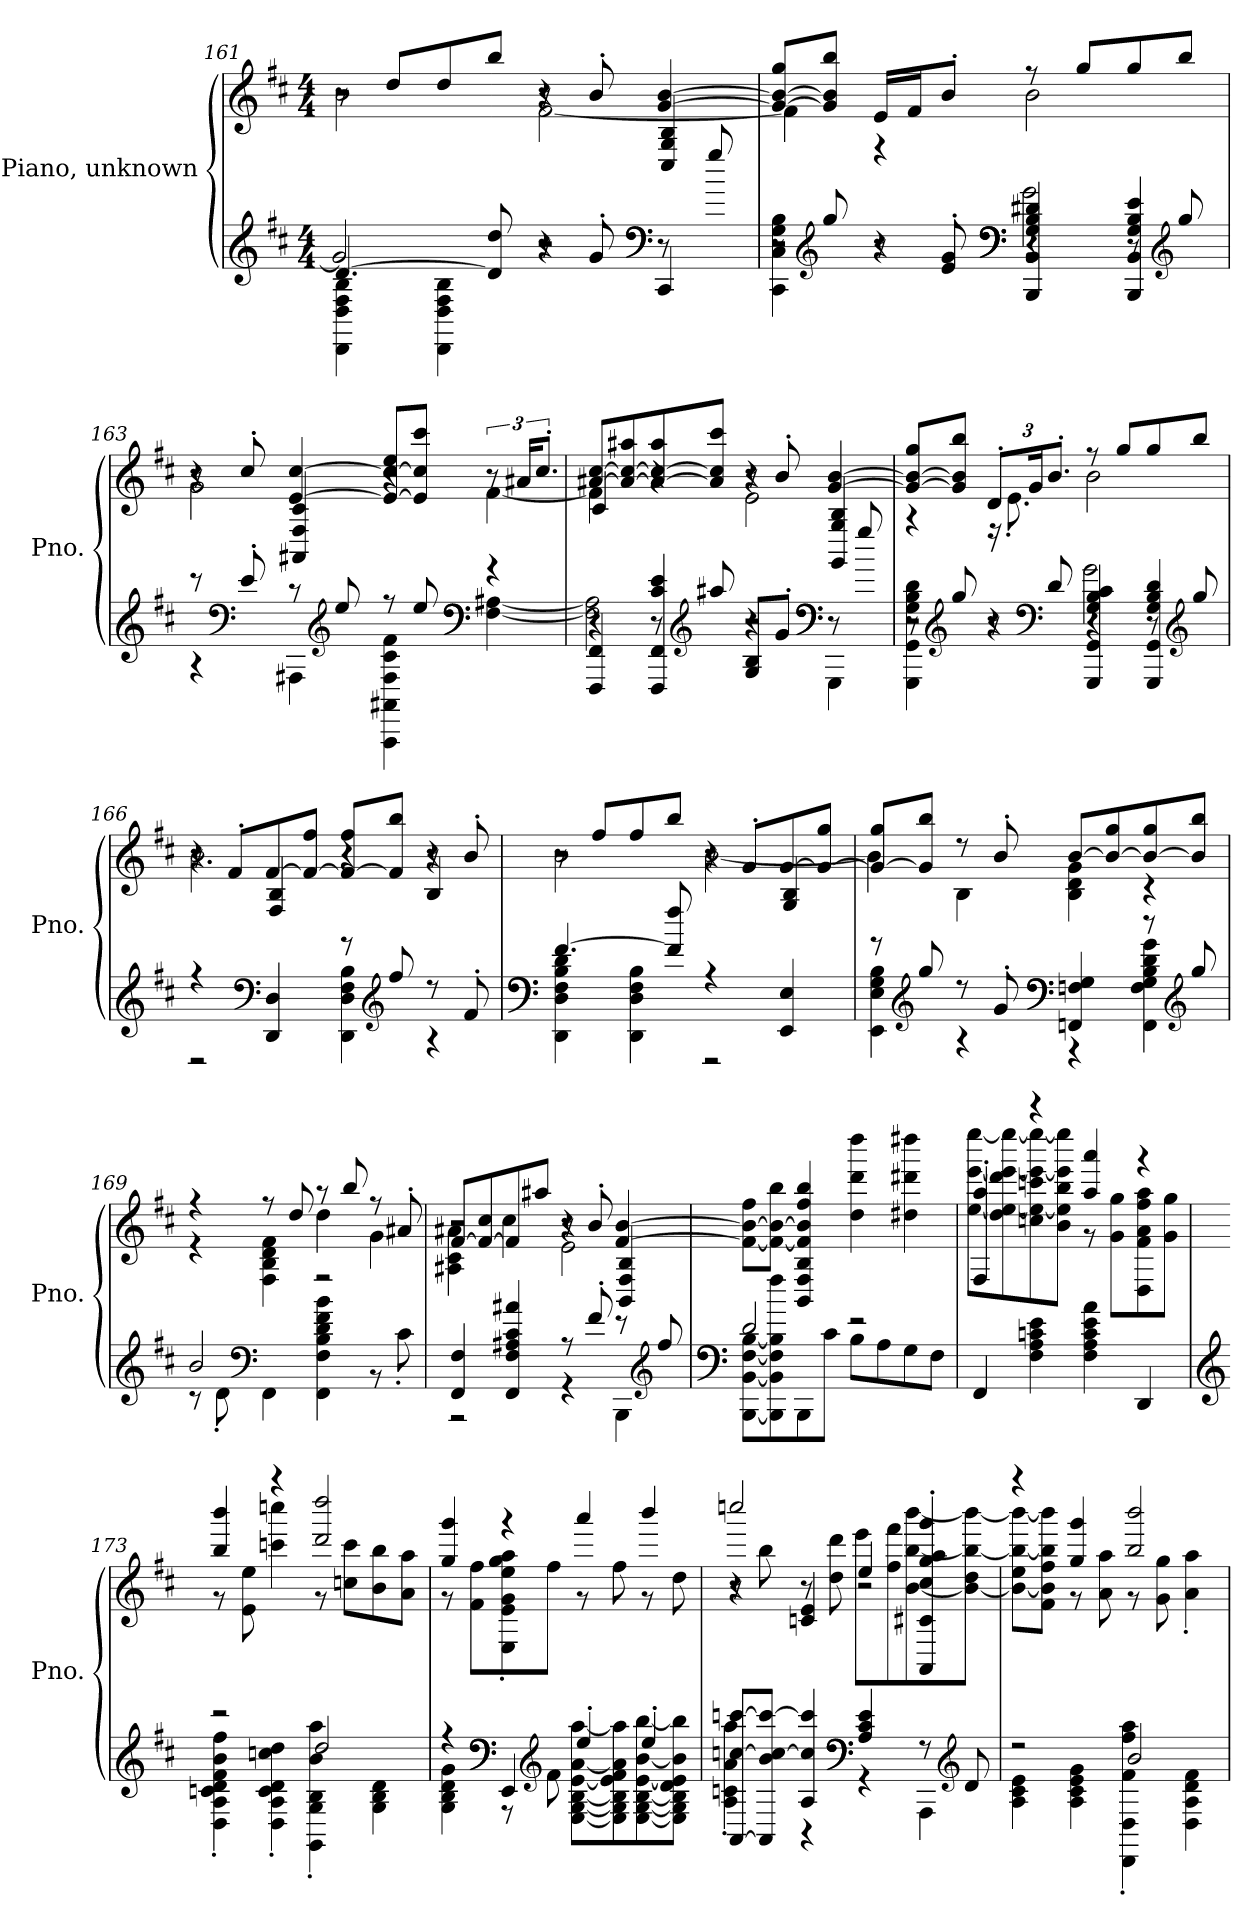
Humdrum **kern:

**kern	**kern
*part1	*part1
*staff2	*staff1
*I"Piano, unknown	*
*I'Pno.	*
!!LO:LB:g=z
*clefG2	*clefG2
*k[f#c#]	*k[f#c#]
*M4/4	*M4/4
=161	=161
*^	*^
*	*^	*	*^
[4.d/	4DD\ 4D\ 4F#\ 4B\	2g/]	8r	2b\	2r
.	.	.	8dd/L	.	.
.	4DD\ 4D\ 4F#\ 4B\	.	8dd/	.	.
8d/] 8dd/	.	.	8bb/J	.	.
8r	2r	4r	8r	[2f#\	4r
8g'/	.	.	8b'/	.	.
*clefF4	*	*	*	*	*
8r	.	4CC#/	[4g/ [4b/	.	4C#/ 4G/ 4B/
8gg/	.	.	.	.	.
*	*	*	*	*v	*v
=162	=162	=162	=162	=162
8r	4CC#\ 4C#\ 4G\ 4B\	2r	8g/_ 8b/_ 8gg/L	4f#\]
*clefG2	*	*	*	*
8gg/	.	.	8g/] 8b/] 8bb/J	.
8r	4r	.	16e/LL	4r
.	.	.	16f#/J	.
8e/' 8g/'	.	.	8b'/J	.
*clefF4	*	*	*	*
4BBB/ 4BB/ 4G/ 4B/ 4d#X/	2g\	4r	8r	2b\
.	.	.	8gg/L	.
8r	.	4BBB/ 4BB/ 4G/ 4B/ 4e/	8gg/	.
*clefG2	*	*	*	*
8gg/	.	.	8bb/J	.
*	*v	*v	*	*
!!LO:PB:g=z
=163	=163	=163	=163
*	*	*	*^
8r	4r	8r	2g\	4r
*clefF4	*	*	*	*
8e'/	.	8cc#'/	.	.
8r	4AAA#X\	[4e/ [4cc#/	.	4AA#X/ 4F#/ 4c#/
*clefG2	*	*	*	*
8ee/	.	.	.	.
8r	4AAA#\ 4AA#X\ 4F#\ 4c#\ 4f#\	8e/_ 8cc#/_ 8ee/L	4r	2r
8ee/	.	8e/] 8cc#/] 8ccc#/J	.	.
*clefF4	*	*	*	*
4r	[4F#\ [4A#X\	12r	[4f#\	.
.	.	24a#X/KL	.	.
.	.	12.cc#'/J	.	.
=164	=164	=164	=164	=164
*	*^	*	*	*
4FFF#/ 4FF#/	2F#\] 2A#\]	4r	[8a#X/ [8cc#/L	4f#\]	4c#/
.	.	.	8a#/_ 8cc#/_ 8aa#X/	.	.
8r	.	4FFF#/ 4FF#/ 4c#/ 4e/	8a#/_ 8cc#/_ 8aa#/	4r	4r
*clefG2	*	*	*	*	*
8aa#X/	.	.	8a#/] 8cc#/] 8ccc#/J	.	.
8G/ 8B/L	4r	2r	8r	2e\	4r
8g'/J	.	.	8b'/	.	.
*clefF4	*	*	*	*	*
8r	4GGG\	.	[4g/ [4b/	.	4GG/ 4G/ 4B/
8gg/	.	.	.	.	.
*	*	*	*	*v	*v
!!LO:LB:g=z
=165	=165	=165	=165	=165
8r	4GGG\ 4GG\ 4G\ 4B\ 4d\	2r	8g/_ 8b/_ 8gg/L	4r
*clefG2	*	*	*	*
8gg/	.	.	8g/] 8b/] 8bb/J	.
*	*	*	*Xbrackettup	*
8r	4r	.	12d'/L	16r
.	.	.	.	8.e'\
.	.	.	24g/K	.
*clefF4	*	*	*	*
8d/	.	.	12.b'/J	.
4GGG/ 4GG/ 4G/ 4B/ 4c#/	2g\	4r	8r	2b\
.	.	.	8gg/L	.
8r	.	4GGG/ 4GG/ 4G/ 4B/ 4d/	8gg/	.
*clefG2	*	*	*	*
8gg/	.	.	8bb/J	.
*	*v	*v	*	*
=166	=166	=166	=166
*	*	*	*^
4r	2r	8r	2.b\	4r
.	.	8f#'/L	.	.
*clefF4	*	*	*	*
4DD/ 4D/	.	[8f#/	.	4F#/ 4B/
.	.	8f#/_ 8ff#/J	.	.
8r	4DD\ 4D\ 4F#\ 4B\	8f#/_ 8ff#/L	.	4r
*clefG2	*	*	*	*
8ff#/	.	8f#/] 8bb/J	.	.
8r	4r	8r	4r	4B/
8f#'/	.	8b'/	.	.
=167	=167	=167	=167	=167
*clefF4	*	*	*	*
[4.f#/	4DD\ 4D\ 4F#\ 4B\ 4d\	8r	2b\	2r
.	.	8ff#/L	.	.
.	4DD\ 4D\ 4F#\ 4B\	8ff#/	.	.
8f#/] 8ff#/	.	8bb/J	.	.
4r	2r	8r	[2b\	4r
.	.	8g'/L	.	.
4EE/ 4E/	.	[8g/	.	4G/ 4B/
.	.	8g/_ 8gg/J	.	.
*	*	*	*v	*v
!!LO:LB:g=z
=168	=168	=168	=168
8r	4EE\ 4E\ 4G\ 4B\	8g/_ 8gg/L	4b\]
*clefG2	*	*	*
8gg/	.	8g/] 8bb/J	.
8r	4r	8r	4B\
8g'/	.	8b'/	.
*clefF4	*	*	*
4FFn/ 4Fn/ 4G/	4r	[8b/L	4B\ 4d\ 4g\
.	.	8b/_ 8gg/	.
8r	4FF\ 4F\ 4G\ 4B\ 4d\ 4g\	8b/_ 8gg/	4r
*clefG2	*	*	*
8gg/	.	8b/] 8bb/J	.
=169	=169	=169	=169
2b/	8r	4r	4r
.	8d'\	.	.
*clefF4	*	*	*
.	4FF#\	8r	4F#\ 4B\ 4d\ 4f#\
.	.	8dd/	.
2r	4FF#\ 4F#\ 4B\ 4d\ 4f#\ 4b\	8r	4dd\
.	.	8bb/	.
.	8r	8r	4g\
.	8c#'\	8a#X'/	.
=170	=170	=170	=170
*	*	*	*^
4FF#/ 4F#/	2r	[8f#/L	4A#X\ 4c#\ 4a#X\	2r
.	.	8f#/_ 8cc#/	.	.
4FF#/ 4F#/ 4A#X/ 4c#/ 4a#X/	.	8f#/]	4cc#\	.
.	.	8aa#X/J	.	.
8r	4r	8r	2e\	4r
8f#'/	.	8b'/	.	.
8r	4BBB\	[4f#/ [4b/	.	4BB/ 4F#/ 4B/
*clefG2	*	*	*	*
8ff#/	.	.	.	.
*	*	*v	*v	*v
!!LO:LB:g=z
=171	=171	=171
*clefF4	*	*
2d/	[8BBB\ [8BB\ [8F#\ [8B\L	8f#\_ 8b\_ 8ff#\L
.	8BBB\] 8BB\] 8F#\] 8B\] 8ff#\	8f#\_ 8b\_ 8bb\J
.	8BBB\	4BB/ 4F#/ 4B/ 4f#/] 4b/] 4ff#/ 4bb/
.	8c#\J	.
2r	8B\L	4dd\ 4ddd\ 4dddd\
.	8A\	.
.	8G\	4dd#X\ 4ddd#X\ 4dddd#X\
.	8F#\J	.
*v	*v	*
=172	=172
*	*^
4FF#/	4F#/' 4aa/'	[8ee\ [8eee\ [8eeee\L
.	.	8dd\ 8ee\_ 8ddd\ 8eee\_ 8eeee\_
4F#\ 4A\ 4cn\ 4e\	4r	8ccn\ 8ee\_ 8cccn\ 8eee\_ 8eeee\_
.	.	8b\ 8ee\] 8bb\ 8eee\] 8eeee\]J
4F#\ 4A\ 4c\ 4e\ 4a\	4aa/ 4aaa/	8r
.	.	8g\ 8gg\L
4DD/	4r	8D\ 8f#\ 8a\ 8ff#\ 8aa\
.	.	8g\ 8gg\J
=173	=173	=173
*clefG2	*	*
*^	*	*
2r	4D\' 4A\' 4cn\' 4d\' 4f#\' 4b\' 4ff#\'	4bb/ 4bbb/	8r
.	.	.	8e\ 8ee\
.	4D\' 4A\' 4c\' 4d\' 4ccn\' 4dd\'	4r	4cccn\ 4ccccn\
2dd/	4GG\' 4G\' 4B\' 4b\' 4aa\'	2ddd/ 2dddd/	8r
.	.	.	8ccn\ 8ccc\L
.	4G\ 4B\ 4d\	.	8b\ 8bb\
.	.	.	8a\ 8aa\J
!!LO:LB:g=z	!!
=174	=174	=174	=174
4r	4G\ 4B\ 4d\ 4g\	4gg/ 4ggg/	8r
.	.	.	8f#\ 8ff#\L
*clefF4	*	*	*
4EE/	8r	4r	8E\' 8e\' 8g\' 8ee\' 8gg\' 8aa\'
*clefG2	*	*	*
.	8f#\	.	8ff#\J
4ee'/	[8E\ [8G\ [8B\ [8e\ [8a\ [8aa\L	4aaa/	8r
.	8E\] 8G\] 8B\] 8e\] 8f#\ 8a\] 8aa\]	.	8ff#\
4ee'/	[8E\ [8G\ [8B\ [8e\ [8b\ [8bb\	4bbb/	8r
.	8E\] 8G\] 8B\] 8d\ 8e\] 8b\] 8bb\]J	.	8dd\
=175	=175	=175	=175
*	*	*	*^
[8AA/ [8ccn/ [8cccn/L	4A\' 4cn\' 4a\' 4aa\'	2ccccn/	8r	4r
8AA/] 8b/ 8cc/_ 8ccc/_J	.	.	8bb\	.
4A/ 4cc/] 4ccc/]	4r	.	8r	4cn/ 4e/
.	.	.	8dd\ 8ddd\	.
*clefF4	*	*	*	*
4A/ 4c/ 4e/	4r	4ee/	8eee\L	2r
.	.	.	8ff#\ 8fff#\	.
8r	4AAA\	4AA/' 4c#X/' 4cc#/' 4gg/' 4aa/' 4ggg/'	[8b\ [8bb\ [8bbb\	.
*clefG2	*	*	*	*
8d/	.	.	8b\_ 8dd\ 8bb\_ 8bbb\_J	.
*	*	*	*v	*v
=176	=176	=176	=176
2r	4A\ 4c#\ 4e\	4r	8b\_ 8ee\ 8bb\_ 8bbb\_L
.	.	.	8f#\ 8b\] 8ff#\ 8bb\] 8bbb\]J
.	4A\ 4c#\ 4e\ 4g\	4gg/ 4ggg/	8r
.	.	.	8a\ 8aa\
2b/	4DD\' 4D\' 4f#\' 4ff#\' 4aa\'	2bb/ 2bbb/	8r
.	.	.	8g\ 8gg\
.	4D\ 4A\ 4d\ 4f#\	.	4a\' 4aa\'
*v	*v	*	*
*	*v	*v
=	=
*-	*-
